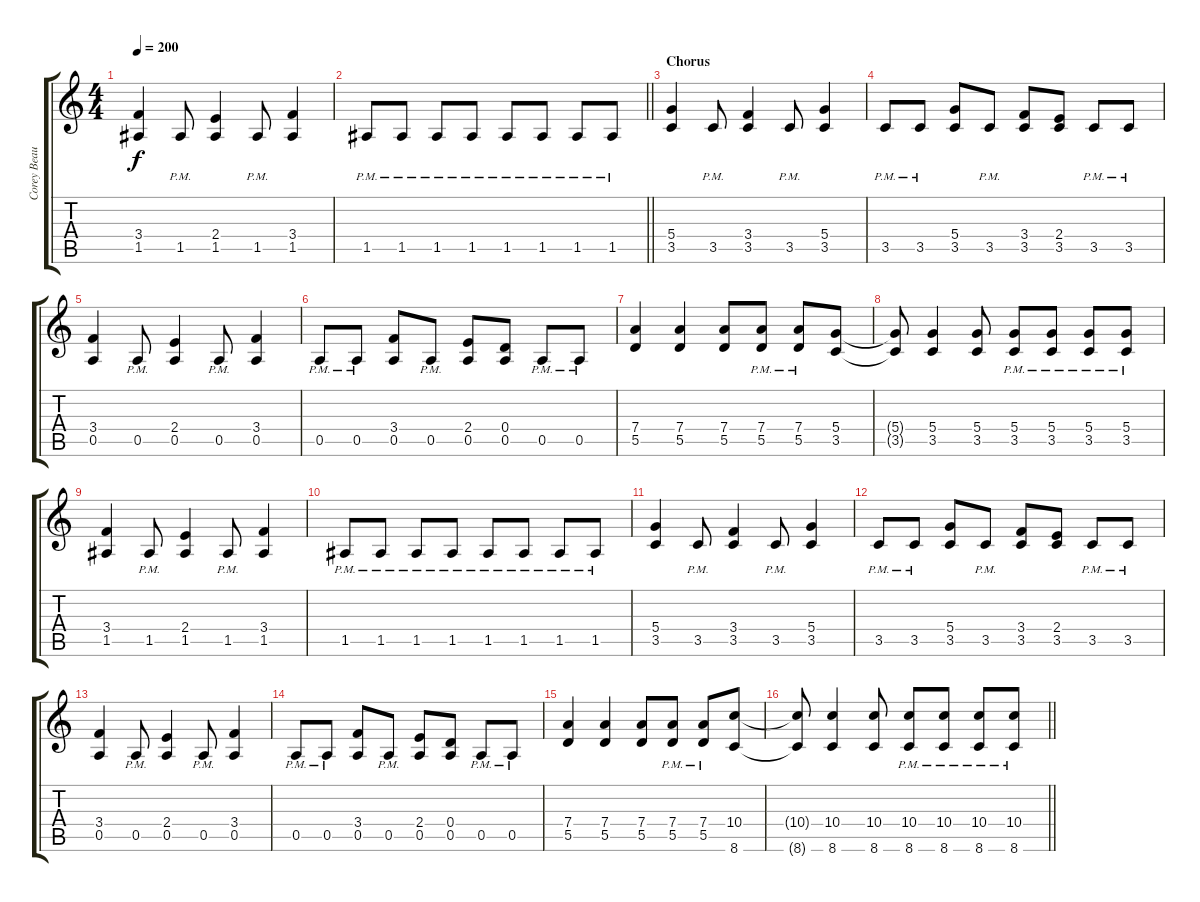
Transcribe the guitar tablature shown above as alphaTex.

\track ("Corey Beaulieu" "Corey Beau") {instrument distortionguitar}
\staff {score tabs}
\tuning (E4 B3 G3 D3 A2 E2) {hide}
\ts (4 4)
\tempo 200
\clef g2
\ks c
(3.4 1.5).4{dy f volume 9 balance 8} 1.5{pm}.8 (2.4 1.5).4 1.5{pm}.8 (3.4 1.5).4 |
\barLineRight lightlight
1.5{pm}.8 1.5{pm}.8 1.5{pm}.8 1.5{pm}.8 1.5{pm}.8 1.5{pm}.8 1.5{pm}.8 1.5{pm}.8 |
\section ("" "Chorus")
(5.4 3.5).4{volume 13 balance 0} 3.5{pm}.8 (3.4 3.5).4 3.5{pm}.8 (5.4 3.5).4 |
3.5{pm}.8 3.5{pm}.8 (5.4 3.5).8 3.5{pm}.8 (3.4 3.5).8 (2.4 3.5).8 3.5{pm}.8 3.5{pm}.8 |
(3.4 0.5).4 0.5{pm}.8 (2.4 0.5).4 0.5{pm}.8 (3.4 0.5).4 |
0.5{pm}.8 0.5{pm}.8 (3.4 0.5).8 0.5{pm}.8 (2.4 0.5).8 (0.4 0.5).8 0.5{pm}.8 0.5{pm}.8 |
(7.4 5.5).4 (7.4 5.5).4 (7.4 5.5).8 (7.4{pm} 5.5{pm}).8 (7.4{pm} 5.5{pm}).8 (5.4 3.5).8 |
(5.4{t} 3.5{t}).8 (5.4 3.5).4 (5.4 3.5).8 (5.4{pm} 3.5{pm}).8 (5.4{pm} 3.5{pm}).8 (5.4{pm} 3.5{pm}).8 (5.4{pm} 3.5{pm}).8 |
(3.4 1.5).4 1.5{pm}.8 (2.4 1.5).4 1.5{pm}.8 (3.4 1.5).4 |
1.5{pm}.8 1.5{pm}.8 1.5{pm}.8 1.5{pm}.8 1.5{pm}.8 1.5{pm}.8 1.5{pm}.8 1.5{pm}.8 |
(5.4 3.5).4 3.5{pm}.8 (3.4 3.5).4 3.5{pm}.8 (5.4 3.5).4 |
3.5{pm}.8 3.5{pm}.8 (5.4 3.5).8 3.5{pm}.8 (3.4 3.5).8 (2.4 3.5).8 3.5{pm}.8 3.5{pm}.8 |
(3.4 0.5).4 0.5{pm}.8 (2.4 0.5).4 0.5{pm}.8 (3.4 0.5).4 |
0.5{pm}.8 0.5{pm}.8 (3.4 0.5).8 0.5{pm}.8 (2.4 0.5).8 (0.4 0.5).8 0.5{pm}.8 0.5{pm}.8 |
(7.4 5.5).4 (7.4 5.5).4 (7.4 5.5).8 (7.4{pm} 5.5{pm}).8 (7.4{pm} 5.5{pm}).8 (10.4 8.6).8 |
\barLineRight lightlight
(10.4{t} 8.6{t}).8 (10.4 8.6).4 (10.4 8.6).8 (10.4 8.6{pm}).8 (10.4 8.6{pm}).8 (10.4 8.6{pm}).8 (10.4 8.6{pm}).8
